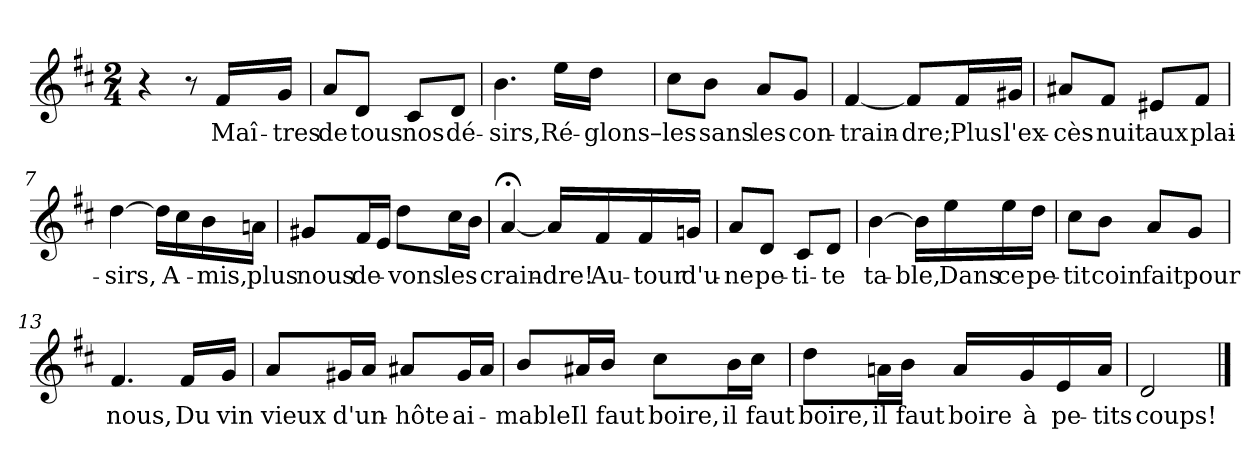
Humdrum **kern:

**kern	**text
*part1	*part1
*staff1	*staff1
*clefG2	*
*k[f#c#]	*
*M2/4	*
=1	=1
4r	.
8r	.
!	!LO:LY:b
16f#/LL	Maî-
!	!LO:LY:b
16g/JJ	-tres
=2	=2
!	!LO:LY:b
8a/L	de
!	!LO:LY:b
8d/J	tous
!	!LO:LY:b
8c#/L	nos
!	!LO:LY:b
8d/J	dé-
=3	=3
!	!LO:LY:b
4.b\	-sirs,
!	!LO:LY:b
16ee\LL	Ré-
!	!LO:LY:b
16dd\JJ	-glons–
=4	=4
!	!LO:LY:b
8cc#\L	les
!	!LO:LY:b
8b\J	sans
!	!LO:LY:b
8a/L	les
!	!LO:LY:b
8g/J	con-
=5	=5
!	!LO:LY:b
[4f#/	-train-
!	!LO:LY:b
8f#/L]	-dre;
!	!LO:LY:b
16f#/L	Plus
!	!LO:LY:b
16g#X/JJ	l'ex-
=6	=6
!	!LO:LY:b
8a#X/L	-cès
!	!LO:LY:b
8f#/J	nuit
!	!LO:LY:b
8e#X/L	aux
!	!LO:LY:b
8f#/J	plai-
!!LO:LB:g=z
=7	=7
!	!LO:LY:b
[4dd\	-sirs,
16dd\LL]	.
!	!LO:LY:b
16cc#\	A-
!	!LO:LY:b
16b\	-mis,
!	!LO:LY:b
16an\JJ	plus
=8	=8
!	!LO:LY:b
8g#X/L	nous
!	!LO:LY:b
16f#/L	de-
16e/JJ	.
!	!LO:LY:b
8dd\L	-vons
!	!LO:LY:b
16cc#\L	les
16b\JJ	.
=9	=9
!	!LO:LY:b
[4a;</	crain-
!	!LO:LY:b
16a/LL]	-dre!
!	!LO:LY:b
16f#/	Au-
!	!LO:LY:b
16f#/	-tour
!	!LO:LY:b
16gn/JJ	d'u-
=10	=10
!	!LO:LY:b
8a/L	-ne
!	!LO:LY:b
8d/J	pe-
!	!LO:LY:b
8c#/L	-ti-
!	!LO:LY:b
8d/J	-te
=11	=11
!	!LO:LY:b
[4b\	ta-
!	!LO:LY:b
16b\LL]	-ble,
!	!LO:LY:b
16ee\	Dans
!	!LO:LY:b
16ee\	ce
!	!LO:LY:b
16dd\JJ	pe-
=12	=12
!	!LO:LY:b
8cc#\L	-tit
!	!LO:LY:b
8b\J	coin
!	!LO:LY:b
8a/L	fait
!	!LO:LY:b
8g/J	pour
!!LO:LB:g=z
=13	=13
!	!LO:LY:b
4.f#/	nous,
!	!LO:LY:b
16f#/LL	Du
!	!LO:LY:b
16g/JJ	vin
=14	=14
!	!LO:LY:b
8a/L	vieux
!	!LO:LY:b
16g#X/L	d'un-
16a/JJ	.
!	!LO:LY:b
8a#X/L	hôte
!	!LO:LY:b
16g#/L	ai-
16a#/JJ	.
=15	=15
!	!LO:LY:b
8b/L	-mable
!	!LO:LY:b
16a#X/L	Il
!	!LO:LY:b
16b/JJ	faut
!	!LO:LY:b
8cc#\L	boire,
!	!LO:LY:b
16b\L	il
!	!LO:LY:b
16cc#\JJ	faut
=16	=16
!	!LO:LY:b
8dd\L	boire,
!	!LO:LY:b
16an\L	il
!	!LO:LY:b
16b\JJ	faut
!	!LO:LY:b
16a/LL	boire
!	!LO:LY:b
16g/	à
!	!LO:LY:b
16e/	pe-
!	!LO:LY:b
16a/JJ	-tits
=17	=17
!	!LO:LY:b
2d/	coups!
==	==
*-	*-
